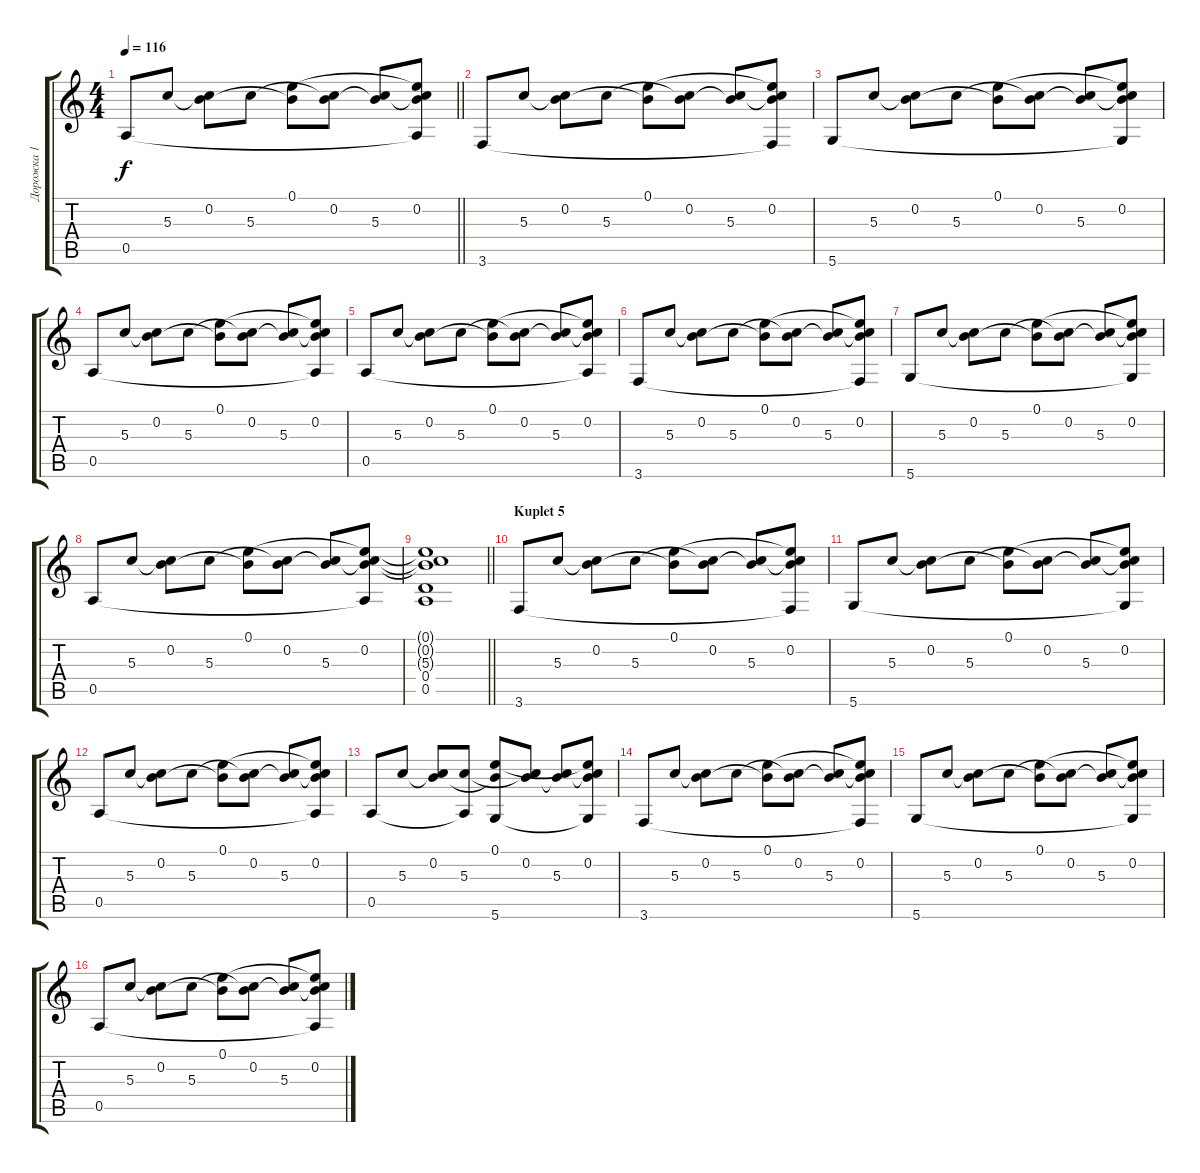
\track ("Дорожка 1" "Дорожка 1") {instrument acousticguitarsteel}
\staff {score tabs}
\tuning (E4 B3 G3 D3 A2 D2) {hide}
\ts (4 4)
\tempo 116
\clef g2
\barLineRight lightlight
\ks c
0.5.8{dy f} 5.3.8 (0.2 5.3{t}).8 5.3.8 (0.1 0.2{t}).8 (0.2 5.3{t}).8 (0.2{t} 5.3).8 (0.1{t} 0.2 5.3{t} 0.5{t}).8 |
3.6.8 5.3.8 (0.2 5.3{t}).8 5.3.8 (0.1 0.2{t}).8 (0.2 5.3{t}).8 (0.2{t} 5.3).8 (0.1{t} 0.2 5.3{t} 3.6{t}).8 |
5.6.8 5.3.8 (0.2 5.3{t}).8 5.3.8 (0.1 0.2{t}).8 (0.2 5.3{t}).8 (0.2{t} 5.3).8 (0.1{t} 0.2 5.3{t} 5.6{t}).8 |
0.5.8 5.3.8 (0.2 5.3{t}).8 5.3.8 (0.1 0.2{t}).8 (0.2 5.3{t}).8 (0.2{t} 5.3).8 (0.1{t} 0.2 5.3{t} 0.5{t}).8 |
0.5.8 5.3.8 (0.2 5.3{t}).8 5.3.8 (0.1 0.2{t}).8 (0.2 5.3{t}).8 (0.2{t} 5.3).8 (0.1{t} 0.2 5.3{t} 0.5{t}).8 |
3.6.8 5.3.8 (0.2 5.3{t}).8 5.3.8 (0.1 0.2{t}).8 (0.2 5.3{t}).8 (0.2{t} 5.3).8 (0.1{t} 0.2 5.3{t} 3.6{t}).8 |
5.6.8 5.3.8 (0.2 5.3{t}).8 5.3.8 (0.1 0.2{t}).8 (0.2 5.3{t}).8 (0.2{t} 5.3).8 (0.1{t} 0.2 5.3{t} 5.6{t}).8 |
0.5.8 5.3.8 (0.2 5.3{t}).8 5.3.8 (0.1 0.2{t}).8 (0.2 5.3{t}).8 (0.2{t} 5.3).8 (0.1{t} 0.2 5.3{t} 0.5{t}).8 |
\barLineRight lightlight
(0.1{t} 0.2{t} 5.3{t} 0.4 0.5).1 |
\section ("" "Kuplet 5")
3.6.8 5.3.8 (0.2 5.3{t}).8 5.3.8 (0.1 0.2{t}).8 (0.2 5.3{t}).8 (0.2{t} 5.3).8 (0.1{t} 0.2 5.3{t} 3.6{t}).8 |
5.6.8 5.3.8 (0.2 5.3{t}).8 5.3.8 (0.1 0.2{t}).8 (0.2 5.3{t}).8 (0.2{t} 5.3).8 (0.1{t} 0.2 5.3{t} 5.6{t}).8 |
0.5.8 5.3.8 (0.2 5.3{t}).8 5.3.8 (0.1 0.2{t}).8 (0.2 5.3{t}).8 (0.2{t} 5.3).8 (0.1{t} 0.2 5.3{t} 0.5{t}).8 |
0.5.8 5.3.8 (0.2 5.3{t}).8 (5.3 0.5{t}).8 (0.1 0.2{t} 5.6).8 (0.2 5.3{t}).8 (0.2{t} 5.3).8 (0.1{t} 0.2 5.3{t} 5.6{t}).8 |
3.6.8 5.3.8 (0.2 5.3{t}).8 5.3.8 (0.1 0.2{t}).8 (0.2 5.3{t}).8 (0.2{t} 5.3).8 (0.1{t} 0.2 5.3{t} 3.6{t}).8 |
5.6.8 5.3.8 (0.2 5.3{t}).8 5.3.8 (0.1 0.2{t}).8 (0.2 5.3{t}).8 (0.2{t} 5.3).8 (0.1{t} 0.2 5.3{t} 5.6{t}).8 |
0.5.8 5.3.8 (0.2 5.3{t}).8 5.3.8 (0.1 0.2{t}).8 (0.2 5.3{t}).8 (0.2{t} 5.3).8 (0.1{t} 0.2 5.3{t} 0.5{t}).8
